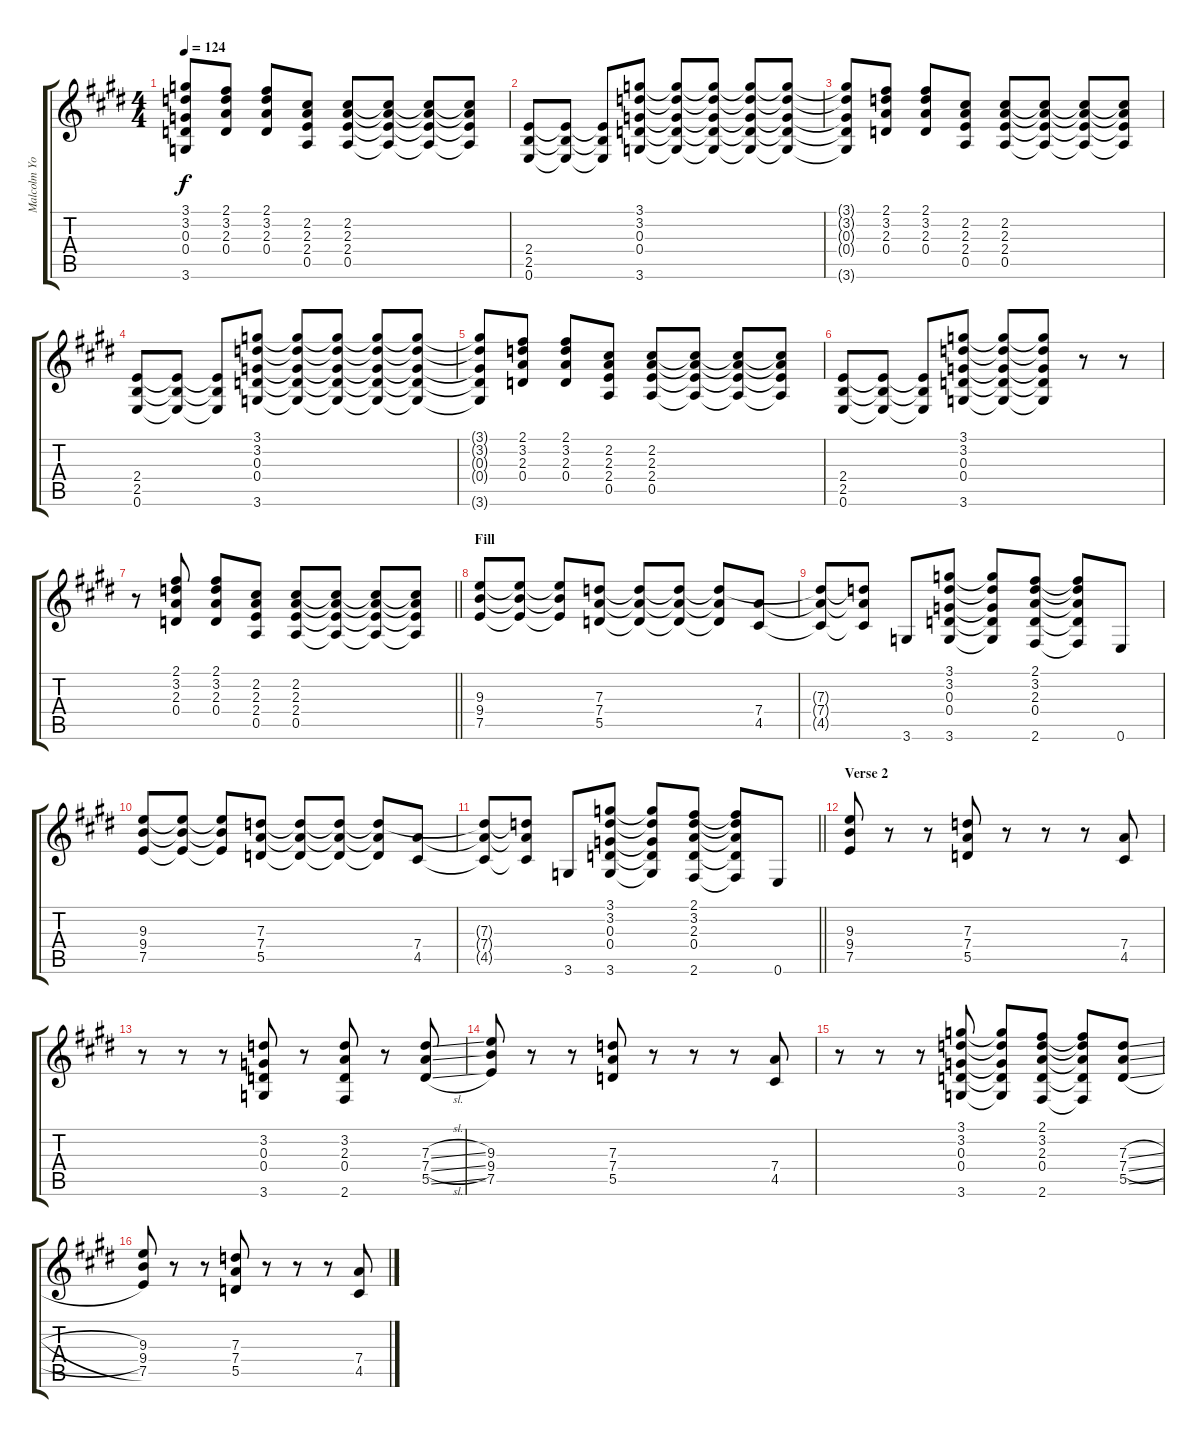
\track ("Malcolm Young (Rhythm Guitar)" "Malcolm Yo") {instrument overdrivenguitar}
\staff {score tabs}
\tuning (E4 B3 G3 D3 A2 E2) {hide}
\ts (4 4)
\tempo 124
\clef g2
\ks e
(3.1{t} 3.2{t} 0.3{t} 0.4{t} 3.6{t}).8{dy f} (2.1 3.2 2.3 0.4).8 (2.1 3.2 2.3 0.4).8 (2.2 2.3 2.4 0.5).8 (2.2 2.3 2.4 0.5).8 (2.2{t} 2.3{t} 2.4{t} 0.5{t}).8 (2.2{t} 2.3{t} 2.4{t} 0.5{t}).8 (2.2{t} 2.3{t} 2.4{t} 0.5{t}).8 |
(2.4 2.5 0.6).8 (2.4{t} 2.5{t} 0.6{t}).8 (2.4{t} 2.5{t} 0.6{t}).8 (3.1 3.2 0.3 0.4 3.6).8 (3.1{t} 3.2{t} 0.3{t} 0.4{t} 3.6{t}).8 (3.1{t} 3.2{t} 0.3{t} 0.4{t} 3.6{t}).8 (3.1{t} 3.2{t} 0.3{t} 0.4{t} 3.6{t}).8 (3.1{t} 3.2{t} 0.3{t} 0.4{t} 3.6{t}).8 |
(3.1{t} 3.2{t} 0.3{t} 0.4{t} 3.6{t}).8 (2.1 3.2 2.3 0.4).8 (2.1 3.2 2.3 0.4).8 (2.2 2.3 2.4 0.5).8 (2.2 2.3 2.4 0.5).8 (2.2{t} 2.3{t} 2.4{t} 0.5{t}).8 (2.2{t} 2.3{t} 2.4{t} 0.5{t}).8 (2.2{t} 2.3{t} 2.4{t} 0.5{t}).8 |
(2.4 2.5 0.6).8 (2.4{t} 2.5{t} 0.6{t}).8 (2.4{t} 2.5{t} 0.6{t}).8 (3.1 3.2 0.3 0.4 3.6).8 (3.1{t} 3.2{t} 0.3{t} 0.4{t} 3.6{t}).8 (3.1{t} 3.2{t} 0.3{t} 0.4{t} 3.6{t}).8 (3.1{t} 3.2{t} 0.3{t} 0.4{t} 3.6{t}).8 (3.1{t} 3.2{t} 0.3{t} 0.4{t} 3.6{t}).8 |
(3.1{t} 3.2{t} 0.3{t} 0.4{t} 3.6{t}).8 (2.1 3.2 2.3 0.4).8 (2.1 3.2 2.3 0.4).8 (2.2 2.3 2.4 0.5).8 (2.2 2.3 2.4 0.5).8 (2.2{t} 2.3{t} 2.4{t} 0.5{t}).8 (2.2{t} 2.3{t} 2.4{t} 0.5{t}).8 (2.2{t} 2.3{t} 2.4{t} 0.5{t}).8 |
(2.4 2.5 0.6).8 (2.4{t} 2.5{t} 0.6{t}).8 (2.4{t} 2.5{t} 0.6{t}).8 (3.1 3.2 0.3 0.4 3.6).8 (3.1{t} 3.2{t} 0.3{t} 0.4{t} 3.6{t}).8 (3.1{t} 3.2{t} 0.3{t} 0.4{t} 3.6{t}).8 r.8 r.8 |
\barLineRight lightlight
r.8 (2.1 3.2 2.3 0.4).8 (2.1 3.2 2.3 0.4).8 (2.2 2.3 2.4 0.5).8 (2.2 2.3 2.4 0.5).8 (2.2{t} 2.3{t} 2.4{t} 0.5{t}).8 (2.2{t} 2.3{t} 2.4{t} 0.5{t}).8 (2.2{t} 2.3{t} 2.4{t} 0.5{t}).8 |
\section ("" "Fill")
(9.3 9.4 7.5).8 (9.3{t} 9.4{t} 7.5{t}).8 (9.3{t} 9.4{t} 7.5{t}).8 (7.3 7.4 5.5).8 (7.3{t} 7.4{t} 5.5{t}).8 (7.3{t} 7.4{t} 5.5{t}).8 (7.3{t} 7.4{t} 5.5{t}).8 (7.4 4.5).8 |
(7.3{t} 7.4{t} 4.5{t}).8 (7.3{t} 7.4{t} 4.5{t}).8 3.6.8 (3.1 3.2 0.3 0.4 3.6).8 (3.1{t} 3.2{t} 0.3{t} 0.4{t} 3.6{t}).8 (2.1 3.2 2.3 0.4 2.6).8 (2.1{t} 3.2{t} 2.3{t} 0.4{t} 2.6{t}).8 0.6.8 |
(9.3 9.4 7.5).8 (9.3{t} 9.4{t} 7.5{t}).8 (9.3{t} 9.4{t} 7.5{t}).8 (7.3 7.4 5.5).8 (7.3{t} 7.4{t} 5.5{t}).8 (7.3{t} 7.4{t} 5.5{t}).8 (7.3{t} 7.4{t} 5.5{t}).8 (7.4 4.5).8 |
\barLineRight lightlight
(7.3{t} 7.4{t} 4.5{t}).8 (7.3{t} 7.4{t} 4.5{t}).8 3.6.8 (3.1 3.2 0.3 0.4 3.6).8 (3.1{t} 3.2{t} 0.3{t} 0.4{t} 3.6{t}).8 (2.1 3.2 2.3 0.4 2.6).8 (2.1{t} 3.2{t} 2.3{t} 0.4{t} 2.6{t}).8 0.6.8 |
\section ("" "Verse 2")
(9.3 9.4 7.5).8 r.8 r.8 (7.3 7.4 5.5).8 r.8 r.8 r.8 (7.4 4.5).8 |
r.8 r.8 r.8 (3.2 0.3 0.4 3.6).8 r.8 (3.2 2.3 0.4 2.6).8 r.8 (7.3{sl} 7.4{sl} 5.5{sl}).8 |
(9.3 9.4 7.5).8 r.8 r.8 (7.3 7.4 5.5).8 r.8 r.8 r.8 (7.4 4.5).8 |
r.8 r.8 r.8 (3.1 3.2 0.3 0.4 3.6).8 (3.1{t} 3.2{t} 0.3{t} 0.4{t} 3.6{t}).8 (2.1 3.2 2.3 0.4 2.6).8 (2.1{t} 3.2{t} 2.3{t} 0.4{t} 2.6{t}).8 (7.3{sl} 7.4{sl} 5.5{sl}).8 |
(9.3 9.4 7.5).8 r.8 r.8 (7.3 7.4 5.5).8 r.8 r.8 r.8 (7.4 4.5).8
